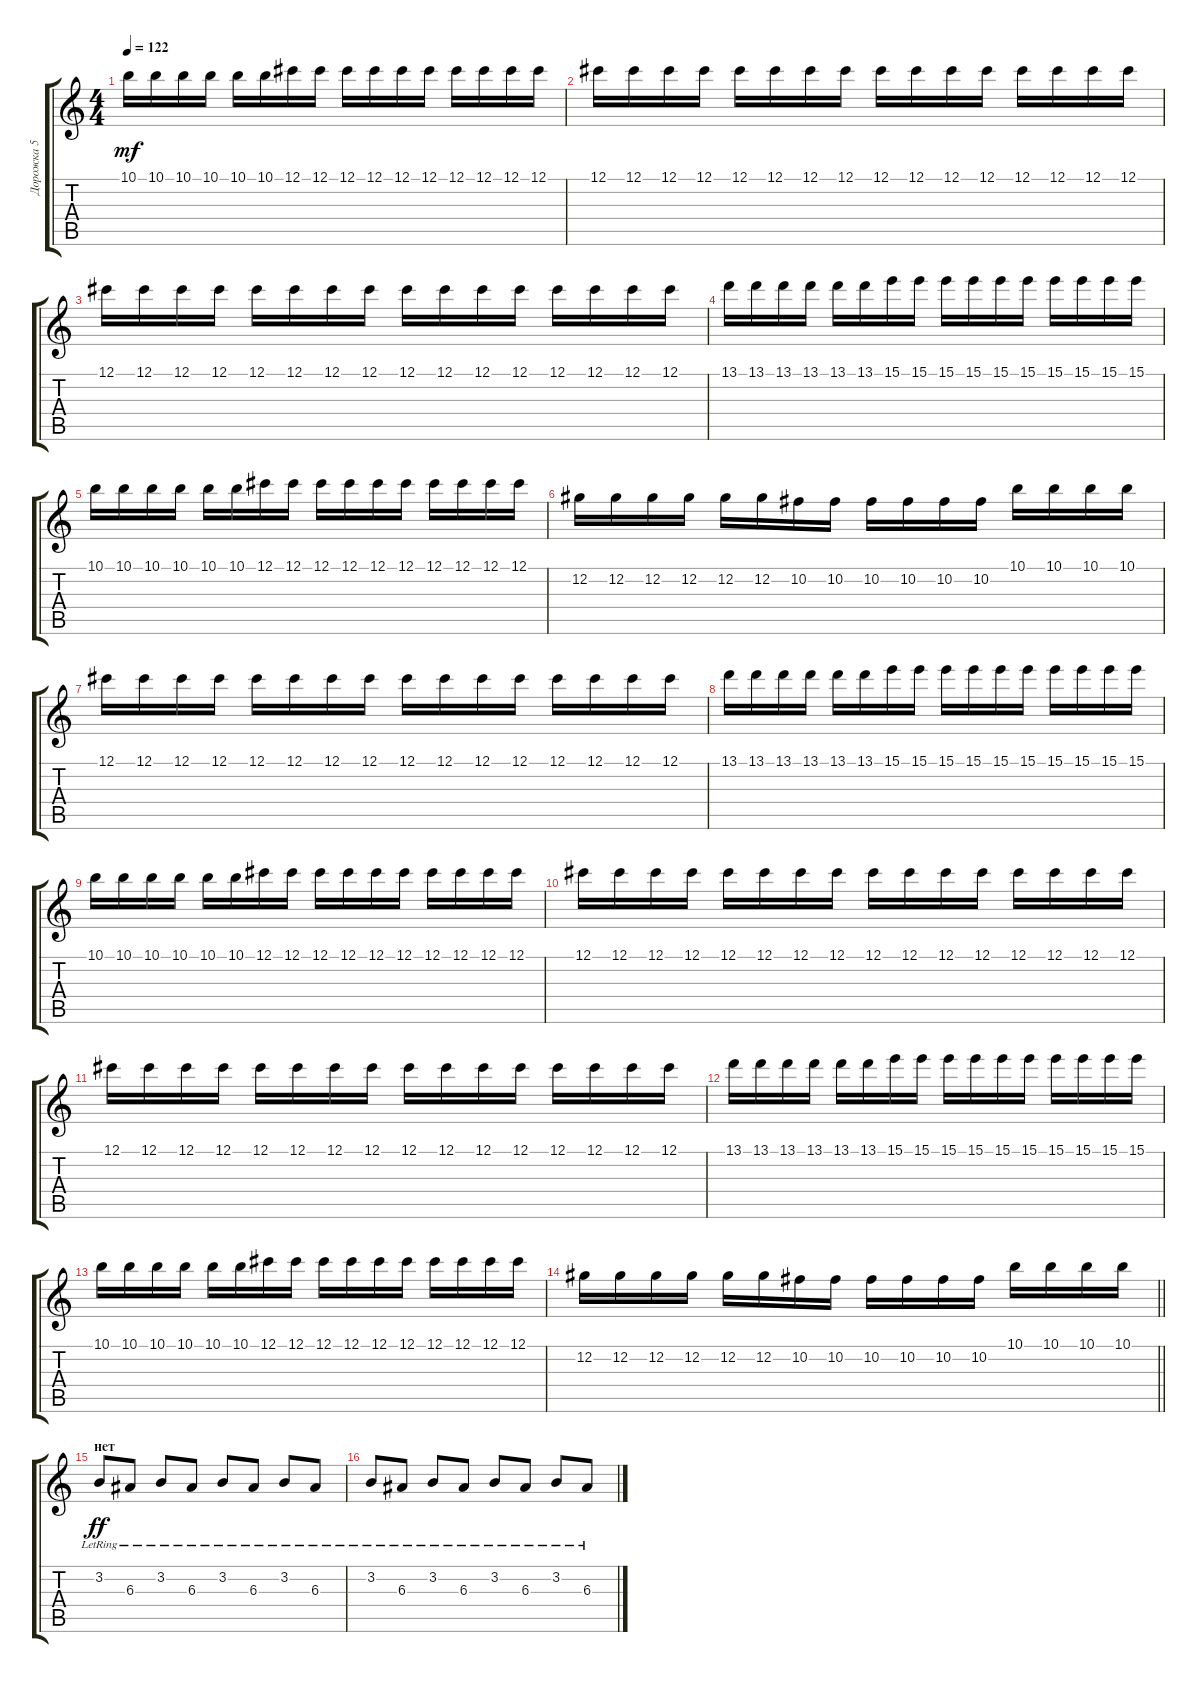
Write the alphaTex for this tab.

\track ("Дорожка 5" "Дорожка 5") {instrument overdrivenguitar}
\staff {score tabs}
\tuning (Db4 Ab3 E3 B2 Gb2 B1) {hide}
\ts (4 4)
\tempo 122
\clef g2
\ks c
10.1.16{dy mf} 10.1.16 10.1.16 10.1.16 10.1.16 10.1.16 12.1.16 12.1.16 12.1.16 12.1.16 12.1.16 12.1.16 12.1.16 12.1.16 12.1.16 12.1.16 |
12.1.16 12.1.16 12.1.16 12.1.16 12.1.16 12.1.16 12.1.16 12.1.16 12.1.16 12.1.16 12.1.16 12.1.16 12.1.16 12.1.16 12.1.16 12.1.16 |
12.1.16 12.1.16 12.1.16 12.1.16 12.1.16 12.1.16 12.1.16 12.1.16 12.1.16 12.1.16 12.1.16 12.1.16 12.1.16 12.1.16 12.1.16 12.1.16 |
13.1.16 13.1.16 13.1.16 13.1.16 13.1.16 13.1.16 15.1.16 15.1.16 15.1.16 15.1.16 15.1.16 15.1.16 15.1.16 15.1.16 15.1.16 15.1.16 |
10.1.16 10.1.16 10.1.16 10.1.16 10.1.16 10.1.16 12.1.16 12.1.16 12.1.16 12.1.16 12.1.16 12.1.16 12.1.16 12.1.16 12.1.16 12.1.16 |
12.2.16 12.2.16 12.2.16 12.2.16 12.2.16 12.2.16 10.2.16 10.2.16 10.2.16 10.2.16 10.2.16 10.2.16 10.1.16 10.1.16 10.1.16 10.1.16 |
12.1.16 12.1.16 12.1.16 12.1.16 12.1.16 12.1.16 12.1.16 12.1.16 12.1.16 12.1.16 12.1.16 12.1.16 12.1.16 12.1.16 12.1.16 12.1.16 |
13.1.16 13.1.16 13.1.16 13.1.16 13.1.16 13.1.16 15.1.16 15.1.16 15.1.16 15.1.16 15.1.16 15.1.16 15.1.16 15.1.16 15.1.16 15.1.16 |
10.1.16 10.1.16 10.1.16 10.1.16 10.1.16 10.1.16 12.1.16 12.1.16 12.1.16 12.1.16 12.1.16 12.1.16 12.1.16 12.1.16 12.1.16 12.1.16 |
12.1.16 12.1.16 12.1.16 12.1.16 12.1.16 12.1.16 12.1.16 12.1.16 12.1.16 12.1.16 12.1.16 12.1.16 12.1.16 12.1.16 12.1.16 12.1.16 |
12.1.16 12.1.16 12.1.16 12.1.16 12.1.16 12.1.16 12.1.16 12.1.16 12.1.16 12.1.16 12.1.16 12.1.16 12.1.16 12.1.16 12.1.16 12.1.16 |
13.1.16 13.1.16 13.1.16 13.1.16 13.1.16 13.1.16 15.1.16 15.1.16 15.1.16 15.1.16 15.1.16 15.1.16 15.1.16 15.1.16 15.1.16 15.1.16 |
10.1.16 10.1.16 10.1.16 10.1.16 10.1.16 10.1.16 12.1.16 12.1.16 12.1.16 12.1.16 12.1.16 12.1.16 12.1.16 12.1.16 12.1.16 12.1.16 |
\barLineRight lightlight
12.2.16 12.2.16 12.2.16 12.2.16 12.2.16 12.2.16 10.2.16 10.2.16 10.2.16 10.2.16 10.2.16 10.2.16 10.1.16 10.1.16 10.1.16 10.1.16 |
\section ("" "нет")
3.2{lr}.8{dy ff volume 6 instrument overdrivenguitar} 6.3{lr}.8 3.2{lr}.8 6.3{lr}.8 3.2{lr}.8 6.3{lr}.8 3.2{lr}.8 6.3{lr}.8 |
3.2{lr}.8 6.3{lr}.8 3.2{lr}.8 6.3{lr}.8 3.2{lr}.8 6.3{lr}.8 3.2{lr}.8 6.3{lr}.8
